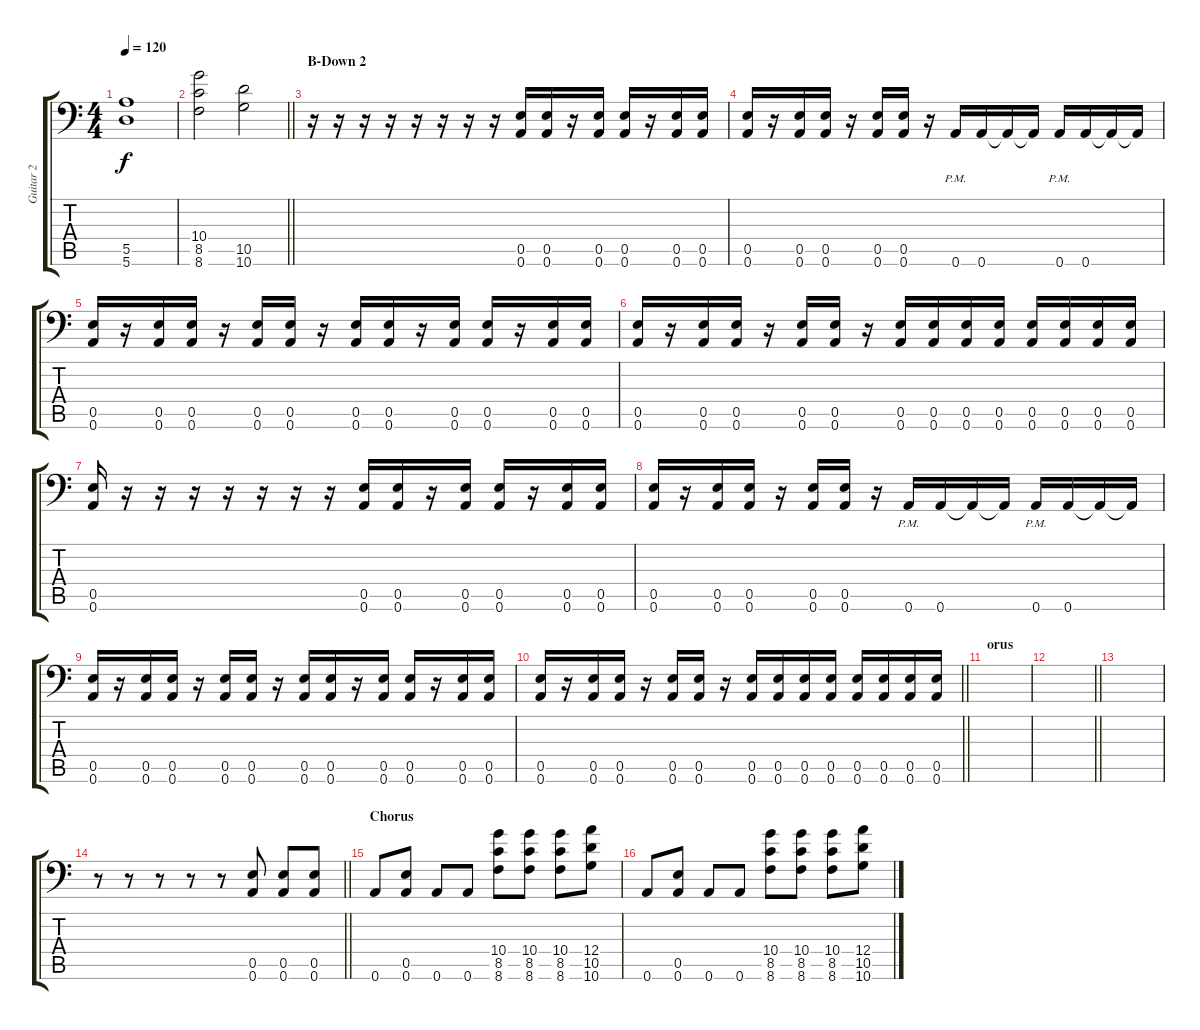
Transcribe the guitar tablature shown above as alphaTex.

\track ("Guitar 2" "Guitar 2") {instrument overdrivenguitar}
\staff {score tabs}
\tuning (B3 G3 D3 A2 E2 A1) {hide}
\ts (4 4)
\tempo 120
\clef f4
\ks c
(5.5 5.6).1{dy f} |
\barLineRight lightlight
(10.4 8.5 8.6).2 (10.5 10.6).2 |
\section ("" "B-Down 2")
r.16 r.16 r.16 r.16 r.16 r.16 r.16 r.16 (0.5 0.6).16 (0.5 0.6).16 r.16 (0.5 0.6).16 (0.5 0.6).16 r.16 (0.5 0.6).16 (0.5 0.6).16 |
(0.5 0.6).16 r.16 (0.5 0.6).16 (0.5 0.6).16 r.16 (0.5 0.6).16 (0.5 0.6).16 r.16 0.6{pm}.16 0.6.16 0.6{t}.16 0.6{t}.16 0.6{pm}.16 0.6.16 0.6{t}.16 0.6{t}.16 |
(0.5 0.6).16 r.16 (0.5 0.6).16 (0.5 0.6).16 r.16 (0.5 0.6).16 (0.5 0.6).16 r.16 (0.5 0.6).16 (0.5 0.6).16 r.16 (0.5 0.6).16 (0.5 0.6).16 r.16 (0.5 0.6).16 (0.5 0.6).16 |
(0.5 0.6).16 r.16 (0.5 0.6).16 (0.5 0.6).16 r.16 (0.5 0.6).16 (0.5 0.6).16 r.16 (0.5 0.6).16 (0.5 0.6).16 (0.5 0.6).16 (0.5 0.6).16 (0.5 0.6).16 (0.5 0.6).16 (0.5 0.6).16 (0.5 0.6).16 |
(0.5 0.6).16 r.16 r.16 r.16 r.16 r.16 r.16 r.16 (0.5 0.6).16 (0.5 0.6).16 r.16 (0.5 0.6).16 (0.5 0.6).16 r.16 (0.5 0.6).16 (0.5 0.6).16 |
(0.5 0.6).16 r.16 (0.5 0.6).16 (0.5 0.6).16 r.16 (0.5 0.6).16 (0.5 0.6).16 r.16 0.6{pm}.16 0.6.16 0.6{t}.16 0.6{t}.16 0.6{pm}.16 0.6.16 0.6{t}.16 0.6{t}.16 |
(0.5 0.6).16 r.16 (0.5 0.6).16 (0.5 0.6).16 r.16 (0.5 0.6).16 (0.5 0.6).16 r.16 (0.5 0.6).16 (0.5 0.6).16 r.16 (0.5 0.6).16 (0.5 0.6).16 r.16 (0.5 0.6).16 (0.5 0.6).16 |
\barLineRight lightlight
(0.5 0.6).16 r.16 (0.5 0.6).16 (0.5 0.6).16 r.16 (0.5 0.6).16 (0.5 0.6).16 r.16 (0.5 0.6).16 (0.5 0.6).16 (0.5 0.6).16 (0.5 0.6).16 (0.5 0.6).16 (0.5 0.6).16 (0.5 0.6).16 (0.5 0.6).16 |
\section ("" "orus")
|
\barLineRight lightlight
|
|
\barLineRight lightlight
r.8 r.8 r.8 r.8 r.8 (0.5 0.6).8 (0.5 0.6).8 (0.5 0.6).8 |
\section ("" "Chorus")
0.6.8 (0.5 0.6).8 0.6.8 0.6.8 (10.4 8.5 8.6).8 (10.4 8.5 8.6).8 (10.4 8.5 8.6).8 (12.4 10.5 10.6).8 |
0.6.8 (0.5 0.6).8 0.6.8 0.6.8 (10.4 8.5 8.6).8 (10.4 8.5 8.6).8 (10.4 8.5 8.6).8 (12.4 10.5 10.6).8
